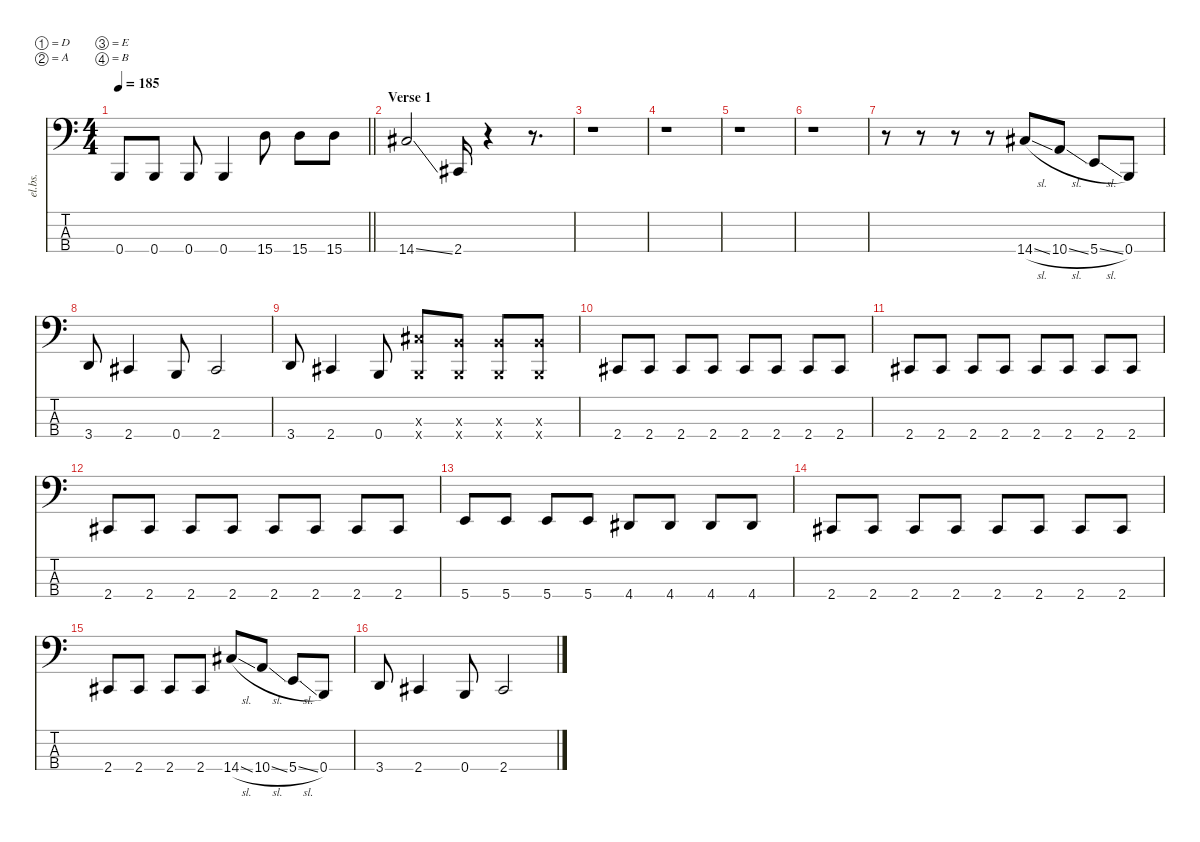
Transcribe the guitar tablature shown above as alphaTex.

\defaultSystemsLayout 4
\hideDynamics
\bracketExtendMode nobrackets
\track ("Electric Bass" "el.bs.") {instrument electricbasspick}
\staff {score tabs}
\tuning (D2 A1 E1 B0)
\ts (4 4)
\tempo 185
\clef f4
\barLineRight lightlight
\ks c
0.4.8{dy f} 0.4.8 0.4.8 0.4.4 15.4.8 15.4.8 15.4.8 |
\section ("" "Verse 1")
14.4{ss acc #}.2 2.4{acc #}.16 r.4 r.8{d} |
r.1 |
r.1 |
r.1 |
r.1 |
r.8 r.8 r.8 r.8 14.4{sl acc #}.8 10.4{sl}.8 5.4{sl}.8 0.4.8 |
3.4.8 2.4{acc #}.4 0.4.8 2.4{acc #}.2 |
3.4.8 2.4{acc #}.4 0.4.8 (9.3{x acc #} 0.4{x}).8 (7.3{x} 0.4{x}).8 (7.3{x} 0.4{x}).8 (7.3{x} 0.4{x}).8 |
2.4{acc #}.8 2.4{acc #}.8 2.4{acc #}.8 2.4{acc #}.8 2.4{acc #}.8 2.4{acc #}.8 2.4{acc #}.8 2.4{acc #}.8 |
2.4{acc #}.8 2.4{acc #}.8 2.4{acc #}.8 2.4{acc #}.8 2.4{acc #}.8 2.4{acc #}.8 2.4{acc #}.8 2.4{acc #}.8 |
2.4{acc #}.8 2.4{acc #}.8 2.4{acc #}.8 2.4{acc #}.8 2.4{acc #}.8 2.4{acc #}.8 2.4{acc #}.8 2.4{acc #}.8 |
5.4.8 5.4.8 5.4.8 5.4.8 4.4{acc #}.8 4.4{acc #}.8 4.4{acc #}.8 4.4{acc #}.8 |
2.4{acc #}.8 2.4{acc #}.8 2.4{acc #}.8 2.4{acc #}.8 2.4{acc #}.8 2.4{acc #}.8 2.4{acc #}.8 2.4{acc #}.8 |
2.4{acc #}.8 2.4{acc #}.8 2.4{acc #}.8 2.4{acc #}.8 14.4{sl acc #}.8 10.4{sl}.8 5.4{sl}.8 0.4.8 |
3.4.8 2.4{acc #}.4 0.4.8 2.4{acc #}.2
